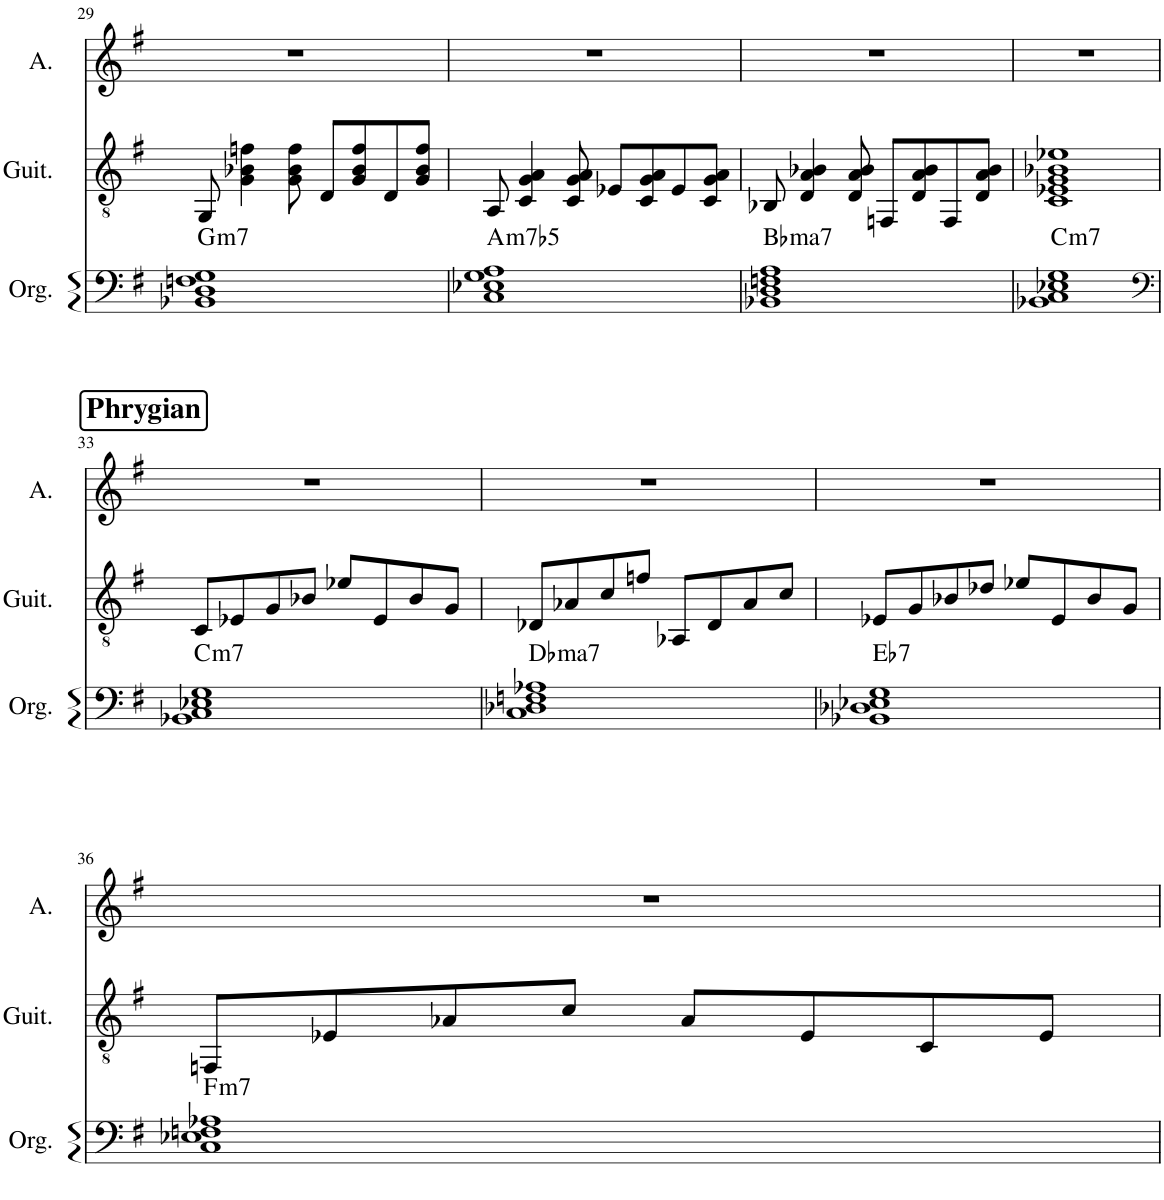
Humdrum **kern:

**kern	**harte	**kern	**kern
*part3	*part3	*part2	*part1
*staff3	*	*staff2	*staff1
*I"Pipe Organ	*	*I"Classical Guitar	*I"Alto
*I'Org.	*	*I'Guit.	*I'A.
!!LO:PB:g=z
*clefF4	*	*clefGv2	*clefG2
*k[f#]	*	*k[f#]	*k[f#]
*M4/4	*	*M4/4	*M4/4
=29	=29	=29	=29
!	!LO:H:kt=m7	!	!
1BB-X 1D 1Fn 1G	G:min7	8GG/	1r
.	.	4G\ 4B-X\ 4fn\	.
.	.	8G\ 8B-\ 8f\	.
.	.	8D/L	.
.	.	8G/ 8B-/ 8f/	.
.	.	8D/	.
.	.	8G/ 8B-/ 8f/J	.
=30	=30	=30	=30
!	!LO:H:kt=m7b5	!	!
1C 1E-X 1G 1A	A:hdim7	8AA/	1r
.	.	4C/ 4G/ 4A/	.
.	.	8C/ 8G/ 8A/	.
.	.	8E-X/L	.
.	.	8C/ 8G/ 8A/	.
.	.	8E-/	.
.	.	8C/ 8G/ 8A/J	.
=31	=31	=31	=31
!	!LO:H:kt=ma7	!	!
1BB-X 1D 1Fn 1A	Bb:maj7	8BB-X/	1r
.	.	4D/ 4A/ 4B-X/	.
.	.	8D/ 8A/ 8B-/	.
.	.	8FFn/L	.
.	.	8D/ 8A/ 8B-/	.
.	.	8FF/	.
.	.	8D/ 8A/ 8B-/J	.
=32	=32	=32	=32
!	!LO:H:kt=m7	!	!
1BB-X 1C 1E-X 1G	C:min7	1C 1E-X 1G 1B-X 1e-X	1r
!!LO:LB:g=z
!!LO:REH:place=s1:a:B:cj:fs=14:t=Phrygian
=33	=33	=33	=33
*clefF4	*	*	*
!	!LO:H:kt=m7	!	!
1BB-X 1C 1E-X 1G	C:min7	8C/L	1r
.	.	8E-X/	.
.	.	8G/	.
.	.	8B-X/J	.
.	.	8e-X/L	.
.	.	8E-/	.
.	.	8B-/	.
.	.	8G/J	.
=34	=34	=34	=34
!	!LO:H:kt=ma7	!	!
1C 1D-X 1Fn 1A-X	Db:maj7	8D-X/L	1r
.	.	8A-X/	.
.	.	8c/	.
.	.	8fn/J	.
.	.	8AA-X/L	.
.	.	8D-/	.
.	.	8A-/	.
.	.	8c/J	.
=35	=35	=35	=35
!	!LO:H:kt=7	!	!
1BB-X 1D-X 1E-X 1G	Eb:7	8E-X/L	1r
.	.	8G/	.
.	.	8B-X/	.
.	.	8d-X/J	.
.	.	8e-X/L	.
.	.	8E-/	.
.	.	8B-/	.
.	.	8G/J	.
!!LO:LB:g=z
=36	=36	=36	=36
!	!LO:H:kt=m7	!	!
1C 1E-X 1Fn 1A-X	F:min7	8FFn/L	1r
.	.	8E-X/	.
.	.	8A-X/	.
.	.	8c/J	.
.	.	8A-/L	.
.	.	8E-/	.
.	.	8C/	.
.	.	8E-/J	.
=	=	=	=
*-	*-	*-	*-
